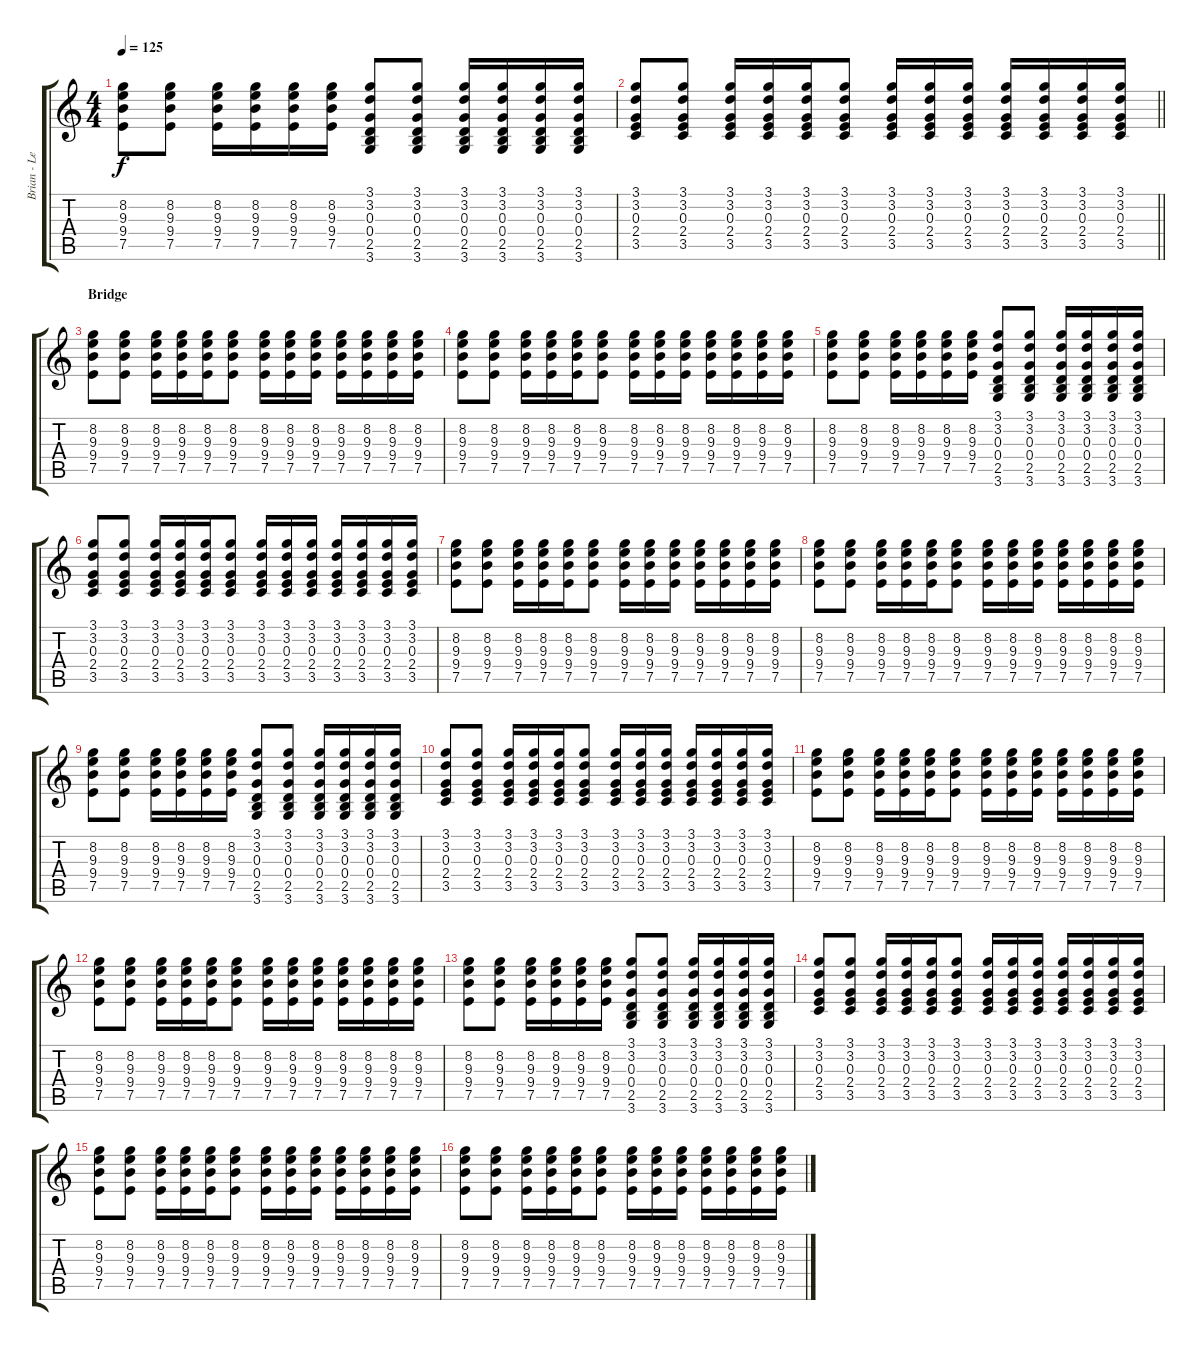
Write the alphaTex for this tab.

\track ("Brian - Lead Guitar" "Brian - Le") {instrument acousticguitarsteel}
\staff {score tabs}
\tuning (E4 B3 G3 D3 A2 E2) {hide}
\ts (4 4)
\tempo 125
\clef g2
\ks c
(8.2 9.3 9.4 7.5).8{dy f} (8.2 9.3 9.4 7.5).8 (8.2 9.3 9.4 7.5).16 (8.2 9.3 9.4 7.5).16 (8.2 9.3 9.4 7.5).16 (8.2 9.3 9.4 7.5).16 (3.1 3.2 0.3 0.4 2.5 3.6).8 (3.1 3.2 0.3 0.4 2.5 3.6).8 (3.1 3.2 0.3 0.4 2.5 3.6).16 (3.1 3.2 0.3 0.4 2.5 3.6).16 (3.1 3.2 0.3 0.4 2.5 3.6).16 (3.1 3.2 0.3 0.4 2.5 3.6).16 |
\barLineRight lightlight
(3.1 3.2 0.3 2.4 3.5).8 (3.1 3.2 0.3 2.4 3.5).8 (3.1 3.2 0.3 2.4 3.5).16 (3.1 3.2 0.3 2.4 3.5).16 (3.1 3.2 0.3 2.4 3.5).16 (3.1 3.2 0.3 2.4 3.5).8 (3.1 3.2 0.3 2.4 3.5).16 (3.1 3.2 0.3 2.4 3.5).16 (3.1 3.2 0.3 2.4 3.5).16 (3.1 3.2 0.3 2.4 3.5).16 (3.1 3.2 0.3 2.4 3.5).16 (3.1 3.2 0.3 2.4 3.5).16 (3.1 3.2 0.3 2.4 3.5).16 |
\section ("" "Bridge")
(8.2 9.3 9.4 7.5).8 (8.2 9.3 9.4 7.5).8 (8.2 9.3 9.4 7.5).16 (8.2 9.3 9.4 7.5).16 (8.2 9.3 9.4 7.5).16 (8.2 9.3 9.4 7.5).8 (8.2 9.3 9.4 7.5).16 (8.2 9.3 9.4 7.5).16 (8.2 9.3 9.4 7.5).16 (8.2 9.3 9.4 7.5).16 (8.2 9.3 9.4 7.5).16 (8.2 9.3 9.4 7.5).16 (8.2 9.3 9.4 7.5).16 |
(8.2 9.3 9.4 7.5).8 (8.2 9.3 9.4 7.5).8 (8.2 9.3 9.4 7.5).16 (8.2 9.3 9.4 7.5).16 (8.2 9.3 9.4 7.5).16 (8.2 9.3 9.4 7.5).8 (8.2 9.3 9.4 7.5).16 (8.2 9.3 9.4 7.5).16 (8.2 9.3 9.4 7.5).16 (8.2 9.3 9.4 7.5).16 (8.2 9.3 9.4 7.5).16 (8.2 9.3 9.4 7.5).16 (8.2 9.3 9.4 7.5).16 |
(8.2 9.3 9.4 7.5).8 (8.2 9.3 9.4 7.5).8 (8.2 9.3 9.4 7.5).16 (8.2 9.3 9.4 7.5).16 (8.2 9.3 9.4 7.5).16 (8.2 9.3 9.4 7.5).16 (3.1 3.2 0.3 0.4 2.5 3.6).8 (3.1 3.2 0.3 0.4 2.5 3.6).8 (3.1 3.2 0.3 0.4 2.5 3.6).16 (3.1 3.2 0.3 0.4 2.5 3.6).16 (3.1 3.2 0.3 0.4 2.5 3.6).16 (3.1 3.2 0.3 0.4 2.5 3.6).16 |
(3.1 3.2 0.3 2.4 3.5).8 (3.1 3.2 0.3 2.4 3.5).8 (3.1 3.2 0.3 2.4 3.5).16 (3.1 3.2 0.3 2.4 3.5).16 (3.1 3.2 0.3 2.4 3.5).16 (3.1 3.2 0.3 2.4 3.5).8 (3.1 3.2 0.3 2.4 3.5).16 (3.1 3.2 0.3 2.4 3.5).16 (3.1 3.2 0.3 2.4 3.5).16 (3.1 3.2 0.3 2.4 3.5).16 (3.1 3.2 0.3 2.4 3.5).16 (3.1 3.2 0.3 2.4 3.5).16 (3.1 3.2 0.3 2.4 3.5).16 |
(8.2 9.3 9.4 7.5).8 (8.2 9.3 9.4 7.5).8 (8.2 9.3 9.4 7.5).16 (8.2 9.3 9.4 7.5).16 (8.2 9.3 9.4 7.5).16 (8.2 9.3 9.4 7.5).8 (8.2 9.3 9.4 7.5).16 (8.2 9.3 9.4 7.5).16 (8.2 9.3 9.4 7.5).16 (8.2 9.3 9.4 7.5).16 (8.2 9.3 9.4 7.5).16 (8.2 9.3 9.4 7.5).16 (8.2 9.3 9.4 7.5).16 |
(8.2 9.3 9.4 7.5).8 (8.2 9.3 9.4 7.5).8 (8.2 9.3 9.4 7.5).16 (8.2 9.3 9.4 7.5).16 (8.2 9.3 9.4 7.5).16 (8.2 9.3 9.4 7.5).8 (8.2 9.3 9.4 7.5).16 (8.2 9.3 9.4 7.5).16 (8.2 9.3 9.4 7.5).16 (8.2 9.3 9.4 7.5).16 (8.2 9.3 9.4 7.5).16 (8.2 9.3 9.4 7.5).16 (8.2 9.3 9.4 7.5).16 |
(8.2 9.3 9.4 7.5).8 (8.2 9.3 9.4 7.5).8 (8.2 9.3 9.4 7.5).16 (8.2 9.3 9.4 7.5).16 (8.2 9.3 9.4 7.5).16 (8.2 9.3 9.4 7.5).16 (3.1 3.2 0.3 0.4 2.5 3.6).8 (3.1 3.2 0.3 0.4 2.5 3.6).8 (3.1 3.2 0.3 0.4 2.5 3.6).16 (3.1 3.2 0.3 0.4 2.5 3.6).16 (3.1 3.2 0.3 0.4 2.5 3.6).16 (3.1 3.2 0.3 0.4 2.5 3.6).16 |
(3.1 3.2 0.3 2.4 3.5).8 (3.1 3.2 0.3 2.4 3.5).8 (3.1 3.2 0.3 2.4 3.5).16 (3.1 3.2 0.3 2.4 3.5).16 (3.1 3.2 0.3 2.4 3.5).16 (3.1 3.2 0.3 2.4 3.5).8 (3.1 3.2 0.3 2.4 3.5).16 (3.1 3.2 0.3 2.4 3.5).16 (3.1 3.2 0.3 2.4 3.5).16 (3.1 3.2 0.3 2.4 3.5).16 (3.1 3.2 0.3 2.4 3.5).16 (3.1 3.2 0.3 2.4 3.5).16 (3.1 3.2 0.3 2.4 3.5).16 |
(8.2 9.3 9.4 7.5).8 (8.2 9.3 9.4 7.5).8 (8.2 9.3 9.4 7.5).16 (8.2 9.3 9.4 7.5).16 (8.2 9.3 9.4 7.5).16 (8.2 9.3 9.4 7.5).8 (8.2 9.3 9.4 7.5).16 (8.2 9.3 9.4 7.5).16 (8.2 9.3 9.4 7.5).16 (8.2 9.3 9.4 7.5).16 (8.2 9.3 9.4 7.5).16 (8.2 9.3 9.4 7.5).16 (8.2 9.3 9.4 7.5).16 |
(8.2 9.3 9.4 7.5).8 (8.2 9.3 9.4 7.5).8 (8.2 9.3 9.4 7.5).16 (8.2 9.3 9.4 7.5).16 (8.2 9.3 9.4 7.5).16 (8.2 9.3 9.4 7.5).8 (8.2 9.3 9.4 7.5).16 (8.2 9.3 9.4 7.5).16 (8.2 9.3 9.4 7.5).16 (8.2 9.3 9.4 7.5).16 (8.2 9.3 9.4 7.5).16 (8.2 9.3 9.4 7.5).16 (8.2 9.3 9.4 7.5).16 |
(8.2 9.3 9.4 7.5).8 (8.2 9.3 9.4 7.5).8 (8.2 9.3 9.4 7.5).16 (8.2 9.3 9.4 7.5).16 (8.2 9.3 9.4 7.5).16 (8.2 9.3 9.4 7.5).16 (3.1 3.2 0.3 0.4 2.5 3.6).8 (3.1 3.2 0.3 0.4 2.5 3.6).8 (3.1 3.2 0.3 0.4 2.5 3.6).16 (3.1 3.2 0.3 0.4 2.5 3.6).16 (3.1 3.2 0.3 0.4 2.5 3.6).16 (3.1 3.2 0.3 0.4 2.5 3.6).16 |
(3.1 3.2 0.3 2.4 3.5).8 (3.1 3.2 0.3 2.4 3.5).8 (3.1 3.2 0.3 2.4 3.5).16 (3.1 3.2 0.3 2.4 3.5).16 (3.1 3.2 0.3 2.4 3.5).16 (3.1 3.2 0.3 2.4 3.5).8 (3.1 3.2 0.3 2.4 3.5).16 (3.1 3.2 0.3 2.4 3.5).16 (3.1 3.2 0.3 2.4 3.5).16 (3.1 3.2 0.3 2.4 3.5).16 (3.1 3.2 0.3 2.4 3.5).16 (3.1 3.2 0.3 2.4 3.5).16 (3.1 3.2 0.3 2.4 3.5).16 |
(8.2 9.3 9.4 7.5).8 (8.2 9.3 9.4 7.5).8 (8.2 9.3 9.4 7.5).16 (8.2 9.3 9.4 7.5).16 (8.2 9.3 9.4 7.5).16 (8.2 9.3 9.4 7.5).8 (8.2 9.3 9.4 7.5).16 (8.2 9.3 9.4 7.5).16 (8.2 9.3 9.4 7.5).16 (8.2 9.3 9.4 7.5).16 (8.2 9.3 9.4 7.5).16 (8.2 9.3 9.4 7.5).16 (8.2 9.3 9.4 7.5).16 |
(8.2 9.3 9.4 7.5).8 (8.2 9.3 9.4 7.5).8 (8.2 9.3 9.4 7.5).16 (8.2 9.3 9.4 7.5).16 (8.2 9.3 9.4 7.5).16 (8.2 9.3 9.4 7.5).8 (8.2 9.3 9.4 7.5).16 (8.2 9.3 9.4 7.5).16 (8.2 9.3 9.4 7.5).16 (8.2 9.3 9.4 7.5).16 (8.2 9.3 9.4 7.5).16 (8.2 9.3 9.4 7.5).16 (8.2 9.3 9.4 7.5).16
